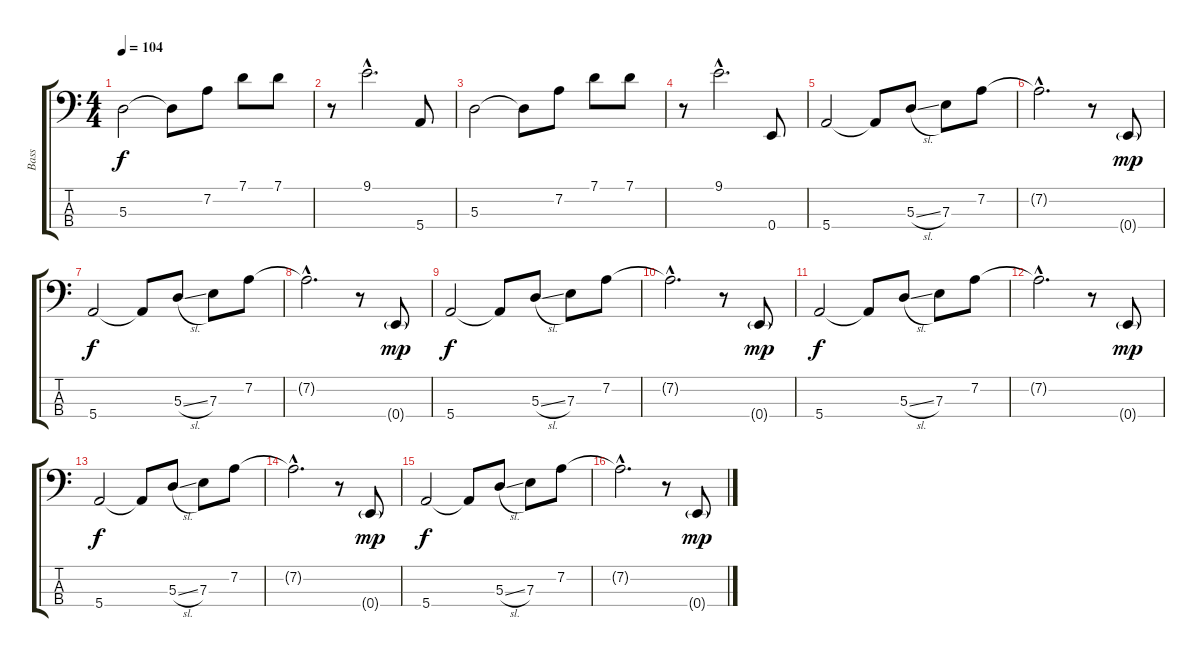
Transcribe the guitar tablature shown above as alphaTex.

\track ("Bass" "Bass") {instrument electricbassfinger}
\staff {score tabs}
\tuning (G2 D2 A1 E1) {hide}
\ts (4 4)
\tempo 104
\clef f4
\ks c
5.3.2{dy f} 5.3{t}.8 7.2.8 7.1.8 7.1.8 |
r.8 9.1{hac}.2{d} 5.4.8 |
5.3.2 5.3{t}.8 7.2.8 7.1.8 7.1.8 |
r.8 9.1{hac}.2{d} 0.4.8 |
5.4.2 5.4{t}.8 5.3{sl}.8 7.3.8 7.2.8 |
7.2{hac t}.2{d} r.8 0.4{g}.8{dy mp} |
5.4.2{dy f} 5.4{t}.8 5.3{sl}.8 7.3.8 7.2.8 |
7.2{hac t}.2{d} r.8 0.4{g}.8{dy mp} |
5.4.2{dy f} 5.4{t}.8 5.3{sl}.8 7.3.8 7.2.8 |
7.2{hac t}.2{d} r.8 0.4{g}.8{dy mp} |
5.4.2{dy f} 5.4{t}.8 5.3{sl}.8 7.3.8 7.2.8 |
7.2{hac t}.2{d} r.8 0.4{g}.8{dy mp} |
5.4.2{dy f} 5.4{t}.8 5.3{sl}.8 7.3.8 7.2.8 |
7.2{hac t}.2{d} r.8 0.4{g}.8{dy mp} |
5.4.2{dy f} 5.4{t}.8 5.3{sl}.8 7.3.8 7.2.8 |
7.2{hac t}.2{d} r.8 0.4{g}.8{dy mp}
